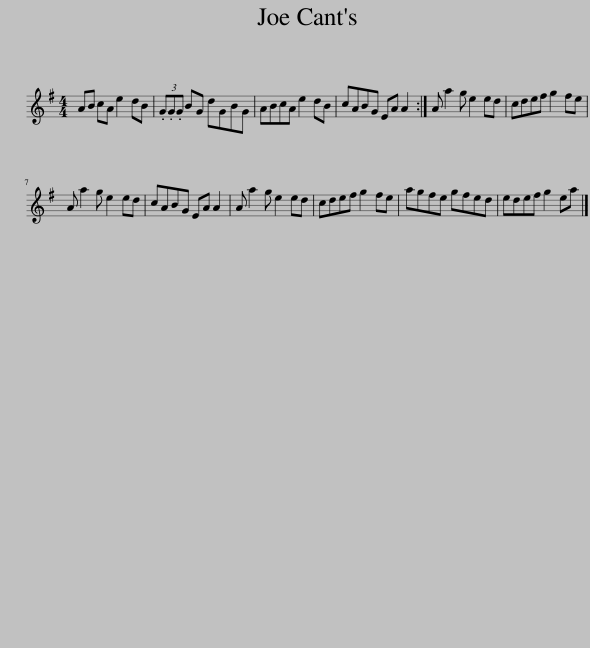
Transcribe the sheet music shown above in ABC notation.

X:1
L:1/8
M:4/4
I:linebreak $
K:G
V:1 treble
V:1
 AB cA e2 dB | (3.G.G.G BG dGBG | ABcA e2 dB | cABG EA A2 :| A a2 g e2 ed | %5
 cdef g2 fe |$ A a2 g e2 ed | cABG EA A2 | A a2 g e2 ed | cdef g2 fe | %10
 agfe gfed | edef g2 ea |] %12
